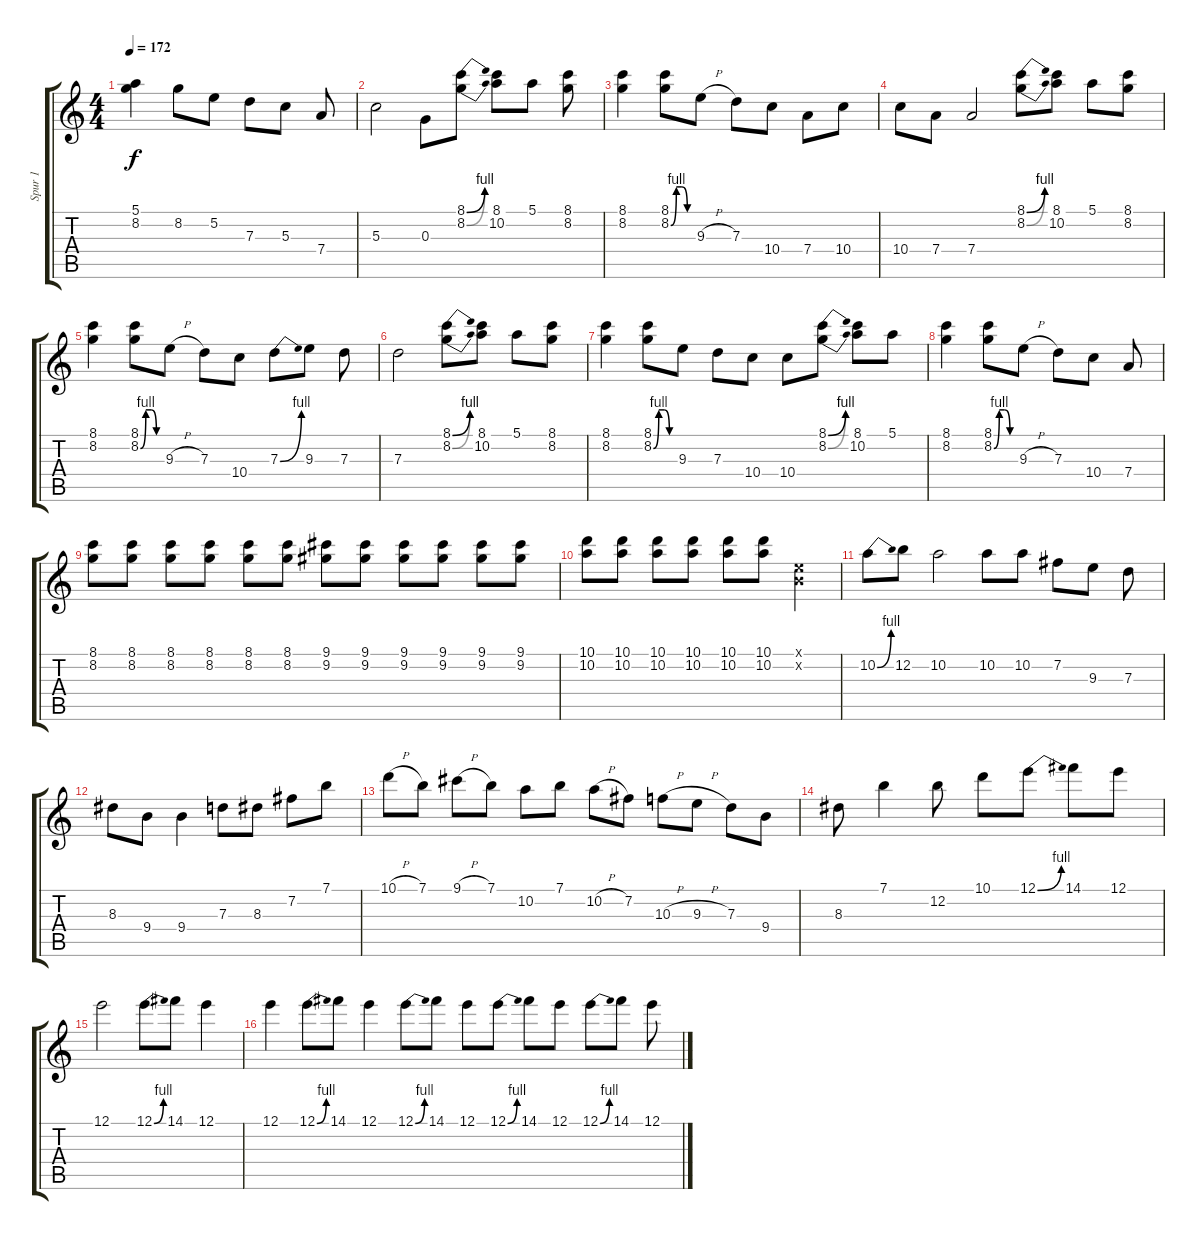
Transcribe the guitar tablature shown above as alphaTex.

\track ("Spur 1" "Spur 1") {instrument distortionguitar}
\staff {score tabs}
\tuning (E4 B3 G3 D3 A2 E2) {hide}
\ts (4 4)
\tempo 172
\clef g2
\ks c
(5.1 8.2).4{dy f} 8.2.8 5.2.8 7.3.8 5.3.8 7.4.8 |
5.3.2 0.3.8 (8.1{be (bend 0 0 60 4)} 8.2{be (bend 0 0 60 4)}).8 (8.1 10.2).8 5.1.8 (8.1 8.2).8 |
(8.1 8.2).4 (8.1 8.2{be (custom 0 0 15 4 30 4 45 0 60 0)}).8 9.3{h}.8 7.3.8 10.4.8 7.4.8 10.4.8 |
10.4.8 7.4.8 7.4.2 (8.1{be (bend 0 0 60 4)} 8.2{be (bend 0 0 60 4)}).8 (8.1 10.2).8 5.1.8 (8.1 8.2).8 |
(8.1 8.2).4 (8.1 8.2{be (custom 0 0 15 4 30 4 45 0 60 0)}).8 9.3{h}.8 7.3.8 10.4.8 7.3{be (bend 0 0 60 4)}.8 9.3.8 7.3.8 |
7.3.2 (8.1{be (bend 0 0 60 4)} 8.2{be (bend 0 0 60 4)}).8 (8.1 10.2).8 5.1.8 (8.1 8.2).8 |
(8.1 8.2).4 (8.1 8.2{be (custom 0 0 15 4 30 4 45 0 60 0)}).8 9.3.8 7.3.8 10.4.8 10.4.8 (8.1{be (bend 0 0 60 4)} 8.2{be (bend 0 0 60 4)}).8 (8.1 10.2).8 5.1.8 |
(8.1 8.2).4 (8.1 8.2{be (custom 0 0 15 4 30 4 45 0 60 0)}).8 9.3{h}.8 7.3.8 10.4.8 7.4.8 |
(8.1 8.2).8 (8.1 8.2).8 (8.1 8.2).8 (8.1 8.2).8 (8.1 8.2).8 (8.1 8.2).8 (9.1 9.2).8 (9.1 9.2).8 (9.1 9.2).8 (9.1 9.2).8 (9.1 9.2).8 (9.1 9.2).8 |
(10.1 10.2).8 (10.1 10.2).8 (10.1 10.2).8 (10.1 10.2).8 (10.1 10.2).8 (10.1 10.2).8 (0.1{x} 0.2{x}).4 |
10.2{be (bend 0 0 60 4)}.8 12.2.8 10.2.2 10.2.8 10.2.8 7.2.8 9.3.8 7.3.8 |
8.3.8 9.4.8 9.4.4 7.3.8 8.3.8 7.2.8 7.1.8 |
10.1{h}.8 7.1.8 9.1{h}.8 7.1.8 10.2.8 7.1.8 10.2{h}.8 7.2.8 10.3{h}.8 9.3{h}.8 7.3.8 9.4.8 |
8.3.8 7.1.4 12.2.8 10.1.8 12.1{be (bend 0 0 60 4)}.8 14.1.8 12.1.8 |
12.1.2 12.1{be (bend 0 0 60 4)}.8 14.1.8 12.1.4 |
12.1.4 12.1{be (bend 0 0 60 4)}.8 14.1.8 12.1.4 12.1{be (bend 0 0 60 4)}.8 14.1.8 12.1.8 12.1{be (bend 0 0 60 4)}.8 14.1.8 12.1.8 12.1{be (bend 0 0 60 4)}.8 14.1.8 12.1.8
